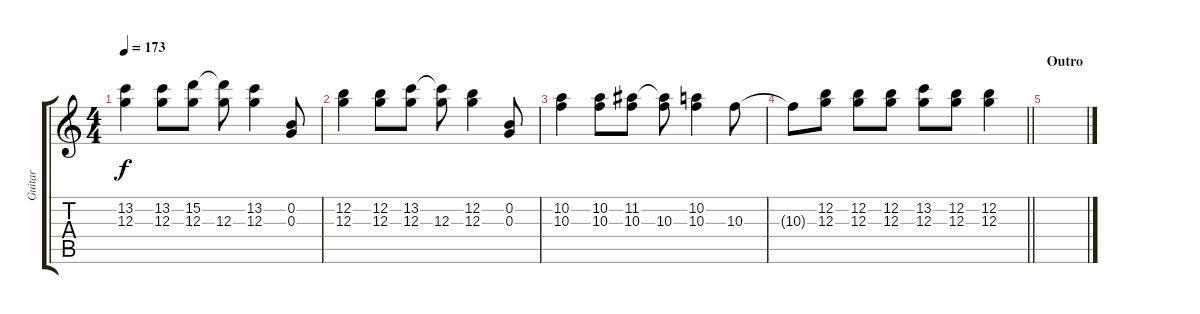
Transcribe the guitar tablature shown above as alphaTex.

\track ("Guitar" "Guitar") {instrument distortionguitar}
\staff {score tabs}
\tuning (E4 B3 G3 D3 A2 E2) {hide}
\ts (4 4)
\tempo 173
\clef g2
\ks c
(13.2 12.3).4{dy f} (13.2 12.3).8 (15.2 12.3).8 (15.2{t} 12.3).8 (13.2 12.3).4 (0.2 0.3).8 |
(12.2 12.3).4 (12.2 12.3).8 (13.2 12.3).8 (13.2{t} 12.3).8 (12.2 12.3).4 (0.2 0.3).8 |
(10.2 10.3).4 (10.2 10.3).8 (11.2 10.3).8 (11.2{t} 10.3).8 (10.2 10.3).4 10.3.8 |
\barLineRight lightlight
10.3{t}.8 (12.2 12.3).8 (12.2 12.3).8 (12.2 12.3).8 (13.2 12.3).8 (12.2 12.3).8 (12.2 12.3).4 |
\section ("" "Outro")
